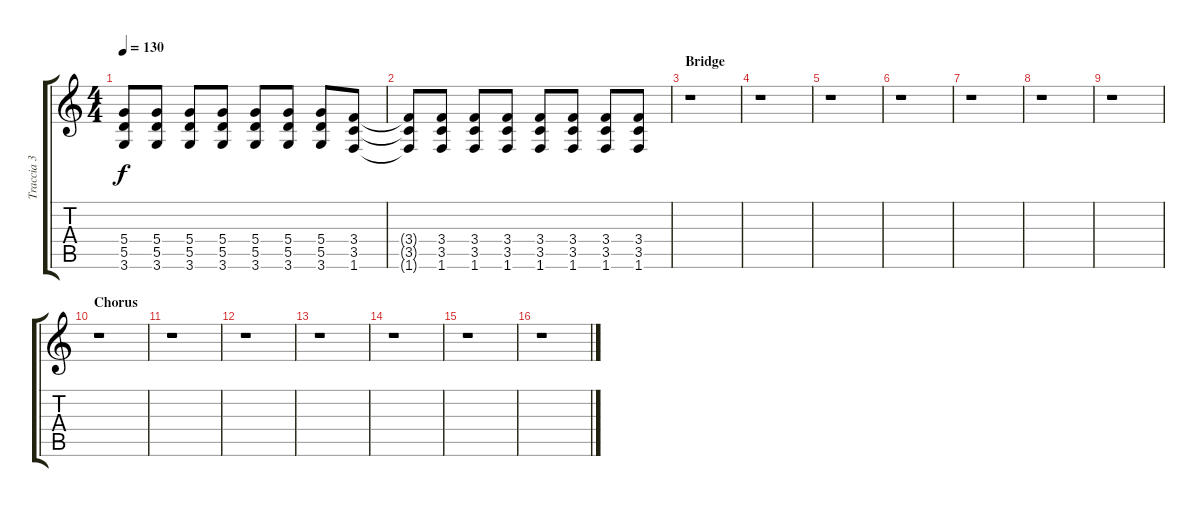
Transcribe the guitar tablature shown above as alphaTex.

\track ("Traccia 3" "Traccia 3") {instrument overdrivenguitar}
\staff {score tabs}
\tuning (E4 B3 G3 D3 A2 E2) {hide}
\ts (4 4)
\tempo 130
\clef g2
\ks c
(5.4{t} 5.5{t} 3.6{t}).8{dy f} (5.4 5.5 3.6).8{instrument electricguitarmuted} (5.4 5.5 3.6).8 (5.4 5.5 3.6).8 (5.4 5.5 3.6).8 (5.4 5.5 3.6).8 (5.4 5.5 3.6).8 (3.4 3.5 1.6).8{instrument overdrivenguitar} |
(3.4{t} 3.5{t} 1.6{t}).8 (3.4 3.5 1.6).8{instrument electricguitarmuted} (3.4 3.5 1.6).8 (3.4 3.5 1.6).8 (3.4 3.5 1.6).8 (3.4 3.5 1.6).8 (3.4 3.5 1.6).8 (3.4 3.5 1.6).8 |
\section ("" "Bridge")
r.1 |
r.1 |
r.1 |
r.1 |
r.1 |
r.1 |
r.1 |
\section ("" "Chorus")
r.1 |
r.1 |
r.1 |
r.1 |
r.1 |
r.1 |
r.1
